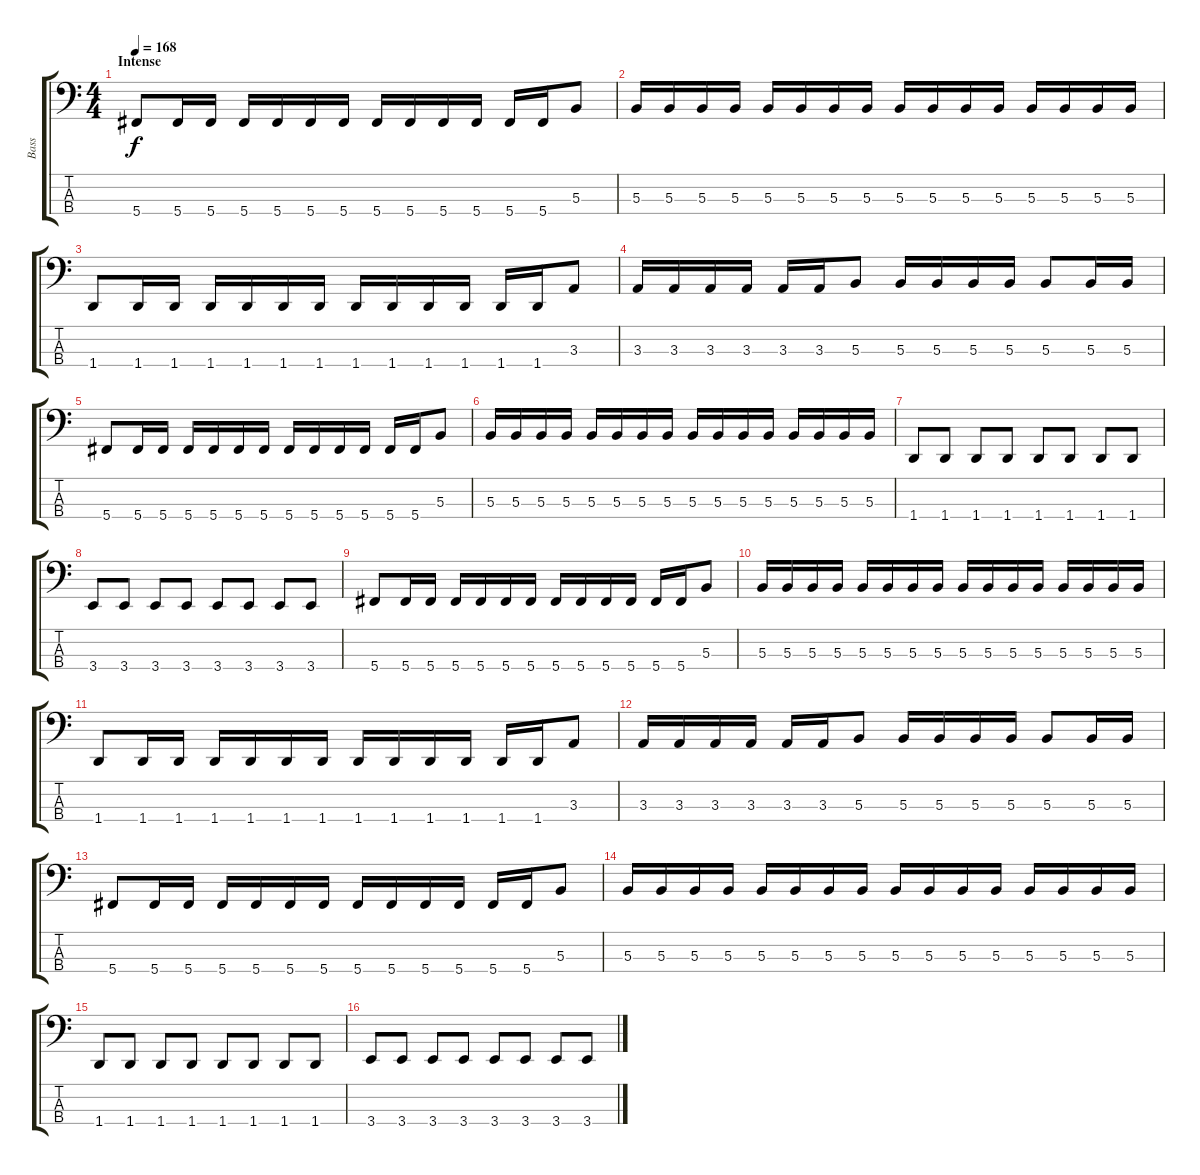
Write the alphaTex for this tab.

\track ("Bass" "Bass") {instrument electricbassfinger}
\staff {score tabs}
\tuning (E2 B1 Gb1 Db1) {hide}
\ts (4 4)
\section ("" "Intense")
\tempo 168
\clef f4
\ks c
5.4.8{dy f} 5.4.16 5.4.16 5.4.16 5.4.16 5.4.16 5.4.16 5.4.16 5.4.16 5.4.16 5.4.16 5.4.16 5.4.16 5.3.8 |
5.3.16 5.3.16 5.3.16 5.3.16 5.3.16 5.3.16 5.3.16 5.3.16 5.3.16 5.3.16 5.3.16 5.3.16 5.3.16 5.3.16 5.3.16 5.3.16 |
1.4.8 1.4.16 1.4.16 1.4.16 1.4.16 1.4.16 1.4.16 1.4.16 1.4.16 1.4.16 1.4.16 1.4.16 1.4.16 3.3.8 |
3.3.16 3.3.16 3.3.16 3.3.16 3.3.16 3.3.16 5.3.8 5.3.16 5.3.16 5.3.16 5.3.16 5.3.8 5.3.16 5.3.16 |
5.4.8 5.4.16 5.4.16 5.4.16 5.4.16 5.4.16 5.4.16 5.4.16 5.4.16 5.4.16 5.4.16 5.4.16 5.4.16 5.3.8 |
5.3.16 5.3.16 5.3.16 5.3.16 5.3.16 5.3.16 5.3.16 5.3.16 5.3.16 5.3.16 5.3.16 5.3.16 5.3.16 5.3.16 5.3.16 5.3.16 |
1.4.8 1.4.8 1.4.8 1.4.8 1.4.8 1.4.8 1.4.8 1.4.8 |
3.4.8 3.4.8 3.4.8 3.4.8 3.4.8 3.4.8 3.4.8 3.4.8 |
5.4.8 5.4.16 5.4.16 5.4.16 5.4.16 5.4.16 5.4.16 5.4.16 5.4.16 5.4.16 5.4.16 5.4.16 5.4.16 5.3.8 |
5.3.16 5.3.16 5.3.16 5.3.16 5.3.16 5.3.16 5.3.16 5.3.16 5.3.16 5.3.16 5.3.16 5.3.16 5.3.16 5.3.16 5.3.16 5.3.16 |
1.4.8 1.4.16 1.4.16 1.4.16 1.4.16 1.4.16 1.4.16 1.4.16 1.4.16 1.4.16 1.4.16 1.4.16 1.4.16 3.3.8 |
3.3.16 3.3.16 3.3.16 3.3.16 3.3.16 3.3.16 5.3.8 5.3.16 5.3.16 5.3.16 5.3.16 5.3.8 5.3.16 5.3.16 |
5.4.8 5.4.16 5.4.16 5.4.16 5.4.16 5.4.16 5.4.16 5.4.16 5.4.16 5.4.16 5.4.16 5.4.16 5.4.16 5.3.8 |
5.3.16 5.3.16 5.3.16 5.3.16 5.3.16 5.3.16 5.3.16 5.3.16 5.3.16 5.3.16 5.3.16 5.3.16 5.3.16 5.3.16 5.3.16 5.3.16 |
1.4.8 1.4.8 1.4.8 1.4.8 1.4.8 1.4.8 1.4.8 1.4.8 |
3.4.8 3.4.8 3.4.8 3.4.8 3.4.8 3.4.8 3.4.8 3.4.8
